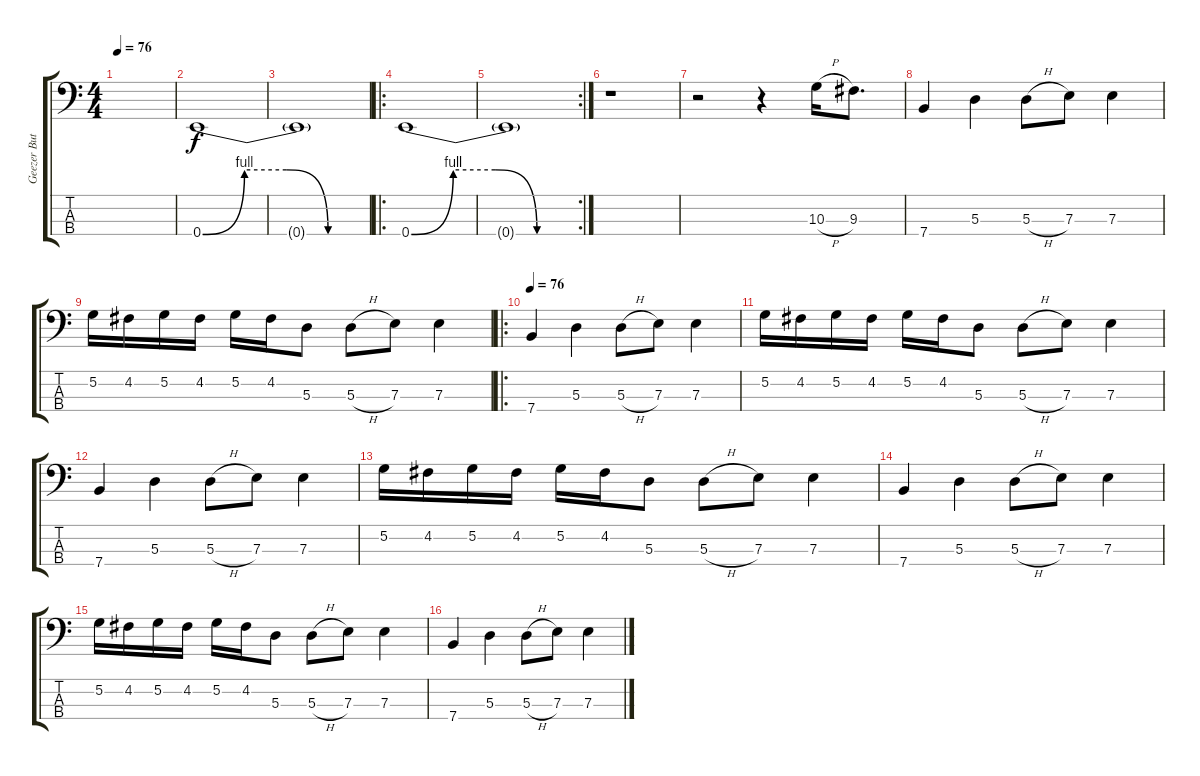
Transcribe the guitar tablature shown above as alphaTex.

\track ("Geezer Butler" "Geezer But") {instrument electricbassfinger}
\staff {score tabs}
\tuning (G2 D2 A1 E1) {hide}
\ts (4 4)
\tempo 76
\clef f4
\ks c
|
0.4{be (custom 0 0 15 4 30 4 45 0 60 0)}.1 |
0.4{t}.1 |
\ro
0.4{be (custom 0 0 15 4 30 4 45 0 60 0)}.1 |
\rc 2
0.4{t}.1 |
r.1 |
r.2 r.4 10.3{h}.16 9.3.8{d} |
7.4.4 5.3.4 5.3{h}.8 7.3.8 7.3.4 |
5.2.16 4.2.16 5.2.16 4.2.16 5.2.16 4.2.16 5.3.8 5.3{h}.8 7.3.8 7.3.4 |
\ro
\tempo 76
7.4.4 5.3.4 5.3{h}.8 7.3.8 7.3.4 |
5.2.16 4.2.16 5.2.16 4.2.16 5.2.16 4.2.16 5.3.8 5.3{h}.8 7.3.8 7.3.4 |
7.4.4 5.3.4 5.3{h}.8 7.3.8 7.3.4 |
5.2.16 4.2.16 5.2.16 4.2.16 5.2.16 4.2.16 5.3.8 5.3{h}.8 7.3.8 7.3.4 |
7.4.4 5.3.4 5.3{h}.8 7.3.8 7.3.4 |
5.2.16 4.2.16 5.2.16 4.2.16 5.2.16 4.2.16 5.3.8 5.3{h}.8 7.3.8 7.3.4 |
7.4.4 5.3.4 5.3{h}.8 7.3.8 7.3.4
